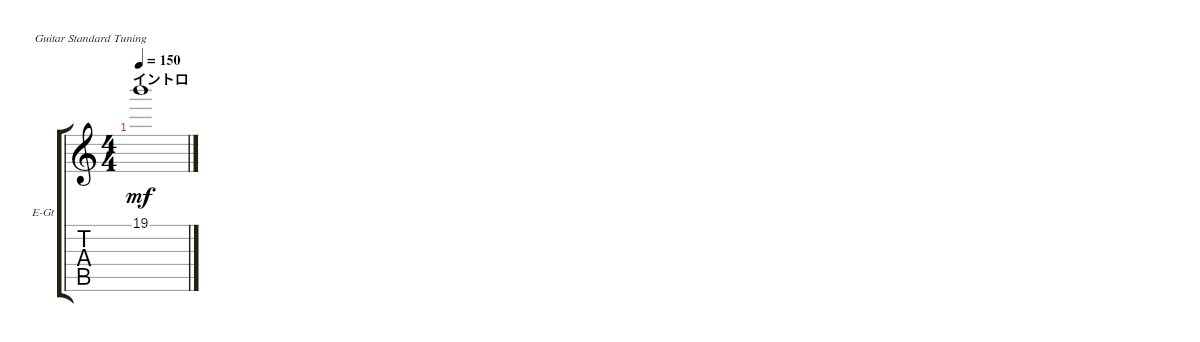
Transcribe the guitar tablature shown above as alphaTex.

\defaultSystemsLayout 4
\bracketExtendMode groupsimilarinstruments
\firstSystemTrackNameOrientation horizontal
\otherSystemsTrackNameOrientation horizontal
\track ("Electric Guitar" "E-Gt") {instrument distortionguitar}
\staff {score tabs}
\tuning (E4 B3 G3 D3 A2 E2)
\ts (4 4)
\section ("" "イントロ")
\tempo 150
\clef g2
\ks c
19.1.1{dy mf instrument distortionguitar}
